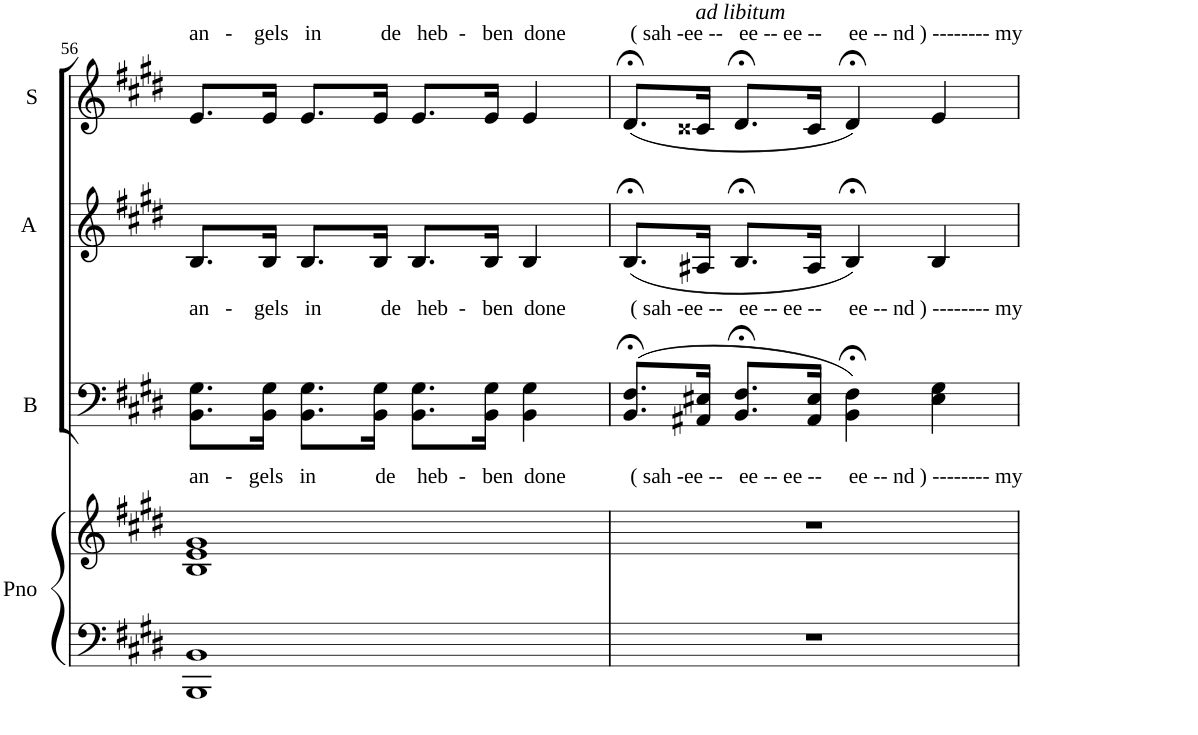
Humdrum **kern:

**kern	**kern	**kern	**kern	**kern
*part4	*part4	*part3	*part2	*part1
*staff5	*staff4	*staff3	*staff2	*staff1
*I"Piano	*	*I"Basse	*I"Alto	*I"Soprano
*I'Pno	*	*I'B	*I'A	*I'S
!!LO:PB:g=z
*clefF4	*clefG2	*clefF4	*clefG2	*clefG2
*k[f#c#g#d#]	*k[f#c#g#d#]	*k[f#c#g#d#]	*k[f#c#g#d#]	*k[f#c#g#d#]
*E:	*E:	*E:	*E:	*E:
*M4/4	*M4/4	*M4/4	*M4/4	*M4/4
=56	=56	=56	=56	=56
!	!	!	!	!LO:TX:a:t=an   -    gels   in           de   heb  -   ben  done            ( sah -ee --   ee -- ee --     ee -- nd ) -------- my
!	!	!LO:TX:a:t=an   -    gels   in           de   heb  -   ben  done            ( sah -ee --   ee -- ee --     ee -- nd ) -------- my	!	!
!	!LO:TX:a:t=an   -   gels   in           de    heb  -   ben  done            ( sah -ee --   ee -- ee --     ee -- nd ) -------- my	!	!	!
1BBB 1BB	1B 1e 1g#	8.BB\ 8.G#\L	8.B/L	8.e/L
.	.	16BB\ 16G#\Jk	16B/Jk	16e/Jk
.	.	8.BB\ 8.G#\L	8.B/L	8.e/L
.	.	16BB\ 16G#\Jk	16B/Jk	16e/Jk
.	.	8.BB\ 8.G#\L	8.B/L	8.e/L
.	.	16BB\ 16G#\Jk	16B/Jk	16e/Jk
.	.	4BB\ 4G#\	4B/	4e/
=57	=57	=57	=57	=57
1r	1r	(8.BB/;< 8.F#/;<L	(8.B;</L	(8.d#;</L
!	!	!	!	!LO:TX:a:i:t=ad libitum
.	.	16AA#X/ 16E#X/Jk	16A#X/Jk	16c##X/Jk
.	.	8.BB/;< 8.F#/;<L	8.B;</L	8.d#;</L
.	.	16AA#/ 16E#/Jk	16A#/Jk	16c##/Jk
.	.	4BB\;< 4F#\;<)	4B;</)	4d#;</)
.	.	4E#\ 4G#\	4B/	4e/
=	=	=	=	=
*-	*-	*-	*-	*-
